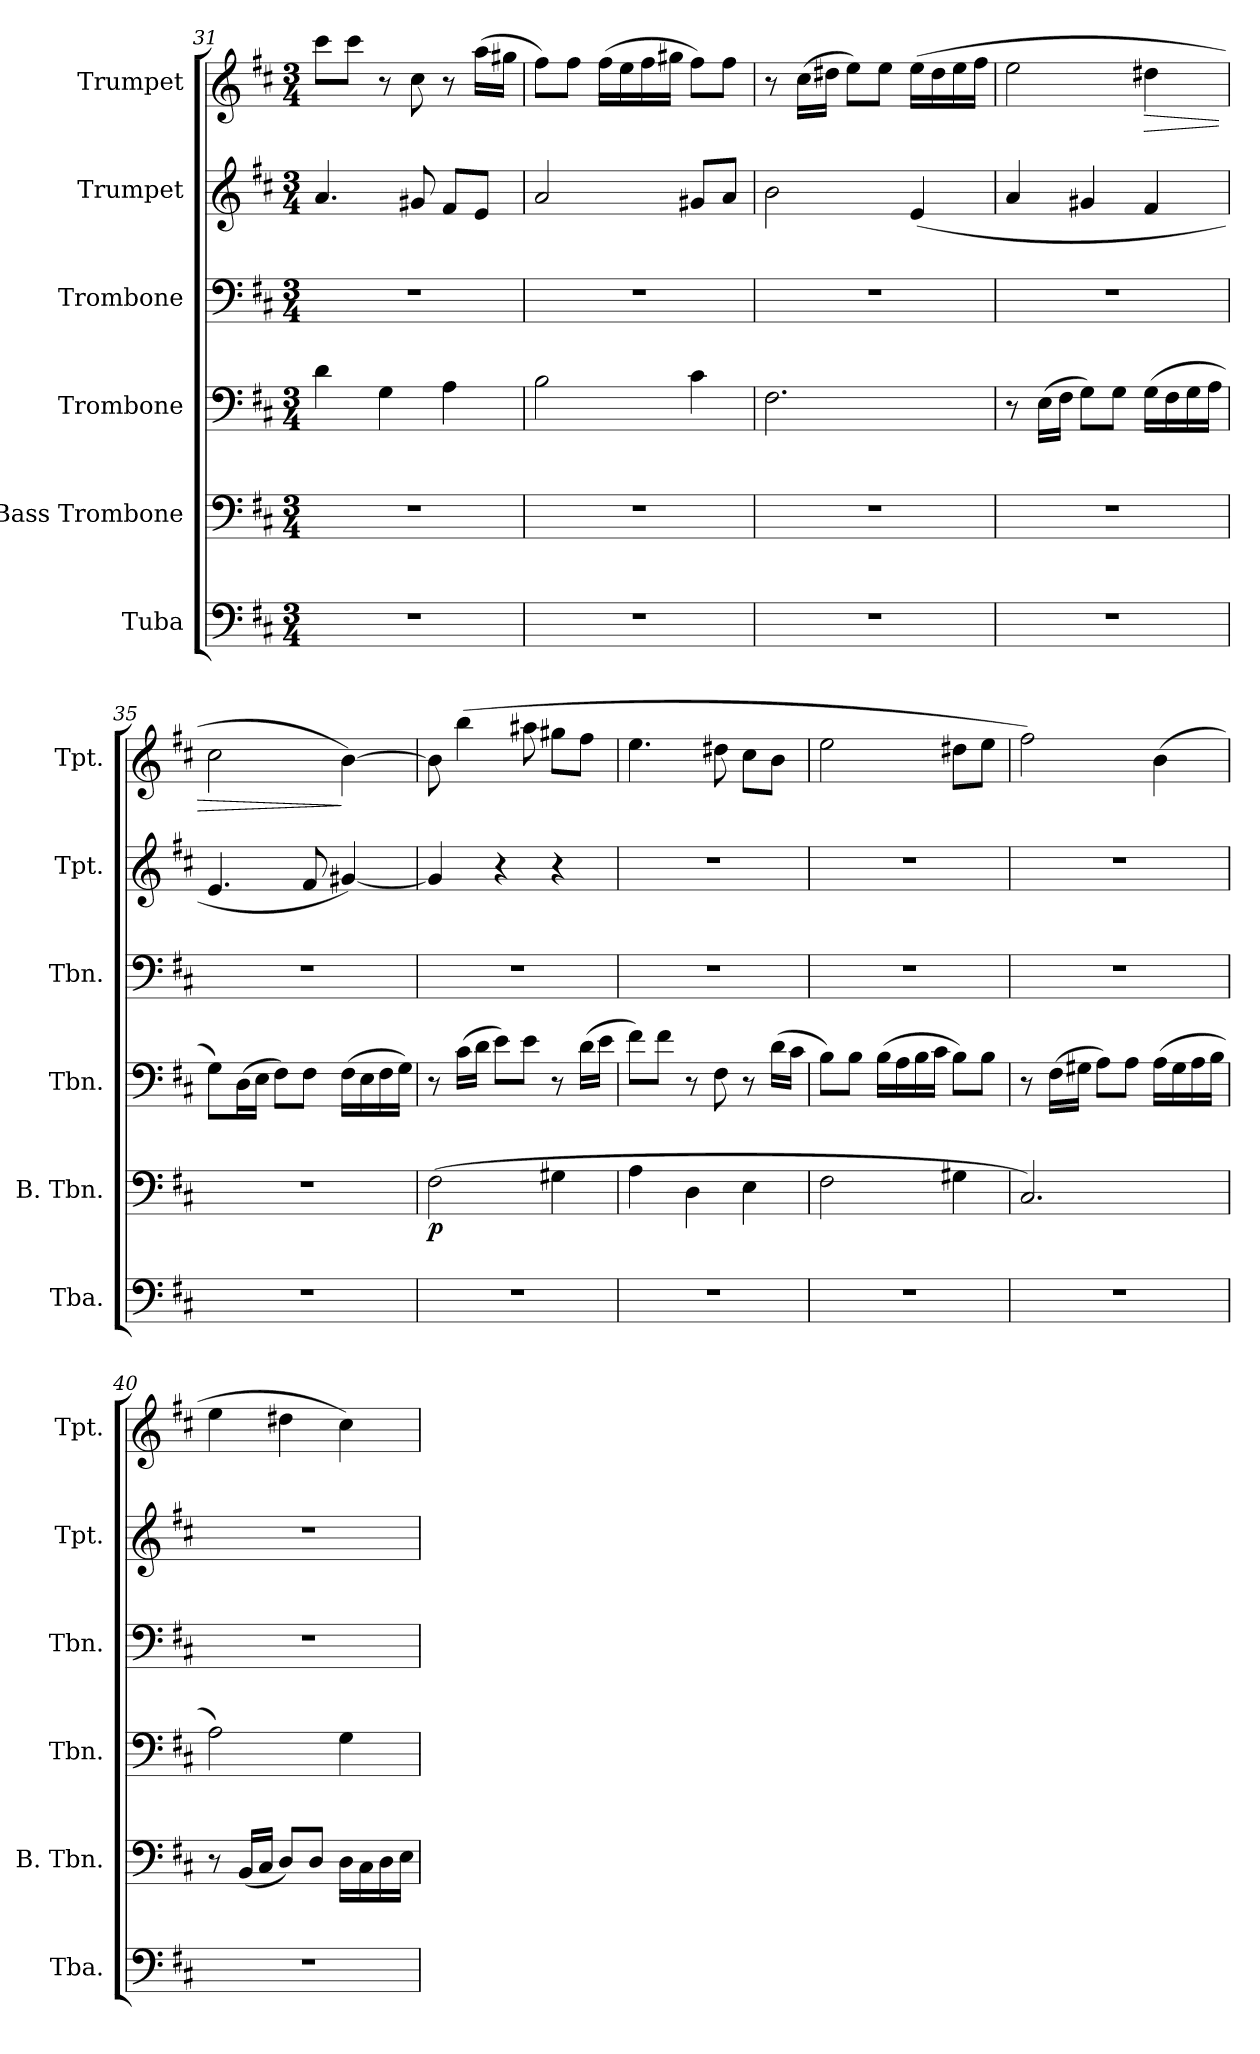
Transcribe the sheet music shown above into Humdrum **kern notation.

**kern	**kern	**dynam	**kern	**kern	**kern	**kern	**dynam
*part6	*part5	*part5	*part4	*part3	*part2	*part1	*part1
*staff6	*staff5	*staff5	*staff4	*staff3	*staff2	*staff1	*staff1
*I"Tuba	*I"Bass Trombone	*	*I"Trombone	*I"Trombone	*I"Trumpet	*I"Trumpet	*
*I'Tba.	*I'B. Tbn.	*	*I'Tbn.	*I'Tbn.	*I'Tpt.	*I'Tpt.	*
!!LO:PB:g=z
*clefF4	*clefF4	*	*clefF4	*clefF4	*clefG2	*clefG2	*
*	*	*	*	*	*ITrd1c2	*ITrd1c2	*
*k[f#c#]	*k[f#c#]	*	*k[f#c#]	*k[f#c#]	*k[]	*k[]	*
*M3/4	*M3/4	*	*M3/4	*M3/4	*M3/4	*M3/4	*
=31	=31	=31	=31	=31	=31	=31	=31
2.r	2.r	.	4d\	2.r	4.g/	8bb\L	.
.	.	.	.	.	.	8bb\J	.
.	.	.	4G\	.	.	8r	.
.	.	.	.	.	8f#X/	8b\	.
.	.	.	4A\	.	8e/L	8r	.
.	.	.	.	.	8d/J	(>16gg\LL	.
.	.	.	.	.	.	16ff#X\JJ	.
=32	=32	=32	=32	=32	=32	=32	=32
2.r	2.r	.	2B\	2.r	2g/	8ee\L)	.
.	.	.	.	.	.	8ee\J	.
.	.	.	.	.	.	(>16ee\LL	.
.	.	.	.	.	.	16dd\	.
.	.	.	.	.	.	16ee\	.
.	.	.	.	.	.	16ff#X\JJ	.
.	.	.	4c#\	.	8f#X/L	8ee\L)	.
.	.	.	.	.	8g/J	8ee\J	.
=33	=33	=33	=33	=33	=33	=33	=33
2.r	2.r	.	2.F#\	2.r	2a\	8r	.
.	.	.	.	.	.	(>16b\LL	.
.	.	.	.	.	.	16cc#X\JJ	.
.	.	.	.	.	.	8dd\L)	.
.	.	.	.	.	.	8dd\J	.
.	.	.	.	.	(>4d/	(>16dd\LL	.
.	.	.	.	.	.	16cc#\	.
.	.	.	.	.	.	16dd\	.
.	.	.	.	.	.	16ee\JJ	.
=34	=34	=34	=34	=34	=34	=34	=34
2.r	2.r	.	8r	2.r	4g/	2dd\	.
.	.	.	(>16E\LL	.	.	.	.
.	.	.	16F#\JJ	.	.	.	.
.	.	.	8G\L)	.	4f#X/	.	.
.	.	.	8G\J	.	.	.	.
!	!	!	!	!	!	!	!LO:HP:b
.	.	.	(>16G\LL	.	4e/	4cc#X\	>
.	.	.	16F#\	.	.	.	.
.	.	.	16G\	.	.	.	.
.	.	.	16A\JJ	.	.	.	.
=35	=35	=35	=35	=35	=35	=35	=35
2.r	2.r	.	8G\L)	2.r	4.d/	2b\	.
.	.	.	(>16D\L	.	.	.	.
.	.	.	16E\JJ	.	.	.	.
.	.	.	8F#\L)	.	.	.	.
.	.	.	8F#\J	.	8e/	.	.
.	.	.	(>16F#\LL	.	[4f#X/)	[4a\)	]
.	.	.	16E\	.	.	.	.
.	.	.	16F#\	.	.	.	.
.	.	.	16G\JJ)	.	.	.	.
!!LO:LB:g=z
=36	=36	=36	=36	=36	=36	=36	=36
!	!	!LO:DY:b	!	!	!	!	!
2.r	(>2F#\	p	8r	2.r	4f#/]	8a\]	.
.	.	.	(>16c#\LL	.	.	(>4aa\	.
.	.	.	16d\JJ	.	.	.	.
.	.	.	8e\L)	.	4r	.	.
.	.	.	8e\J	.	.	8gg#X\	.
.	4G#X\	.	8r	.	4r	8ff#X\L	.
.	.	.	(>16d\LL	.	.	8ee\J	.
.	.	.	16e\JJ	.	.	.	.
=37	=37	=37	=37	=37	=37	=37	=37
2.r	4A\	.	8f#\L)	2.r	2.r	4.dd\	.
.	.	.	8f#\J	.	.	.	.
.	4D\	.	8r	.	.	.	.
.	.	.	8F#\	.	.	8cc#X\	.
.	4E\	.	8r	.	.	8b\L	.
.	.	.	(>16d\LL	.	.	8a\J	.
.	.	.	16c#\JJ	.	.	.	.
=38	=38	=38	=38	=38	=38	=38	=38
2.r	2F#\	.	8B\L)	2.r	2.r	2dd\	.
.	.	.	8B\J	.	.	.	.
.	.	.	(>16B\LL	.	.	.	.
.	.	.	16A\	.	.	.	.
.	.	.	16B\	.	.	.	.
.	.	.	16c#\JJ	.	.	.	.
.	4G#X\	.	8B\L)	.	.	8cc#X\L	.
.	.	.	8B\J	.	.	8dd\J	.
=39	=39	=39	=39	=39	=39	=39	=39
2.r	2.C#/)	.	8r	2.r	2.r	2ee\)	.
.	.	.	(>16F#\LL	.	.	.	.
.	.	.	16G#X\JJ	.	.	.	.
.	.	.	8A\L)	.	.	.	.
.	.	.	8A\J	.	.	.	.
.	.	.	(>16A\LL	.	.	(>4a\	.
.	.	.	16G#\	.	.	.	.
.	.	.	16A\	.	.	.	.
.	.	.	16B\JJ	.	.	.	.
=40	=40	=40	=40	=40	=40	=40	=40
2.r	8r	.	2A\)	2.r	2.r	4dd\	.
.	(<16BB/LL	.	.	.	.	.	.
.	16C#/JJ	.	.	.	.	.	.
.	8D/L)	.	.	.	.	4cc#X\	.
.	8D/J	.	.	.	.	.	.
.	16D\LL	.	4G\	.	.	4b\)	.
.	16C#\	.	.	.	.	.	.
.	16D\	.	.	.	.	.	.
.	16E\JJ	.	.	.	.	.	.
=	=	=	=	=	=	=	=
*-	*-	*-	*-	*-	*-	*-	*-
